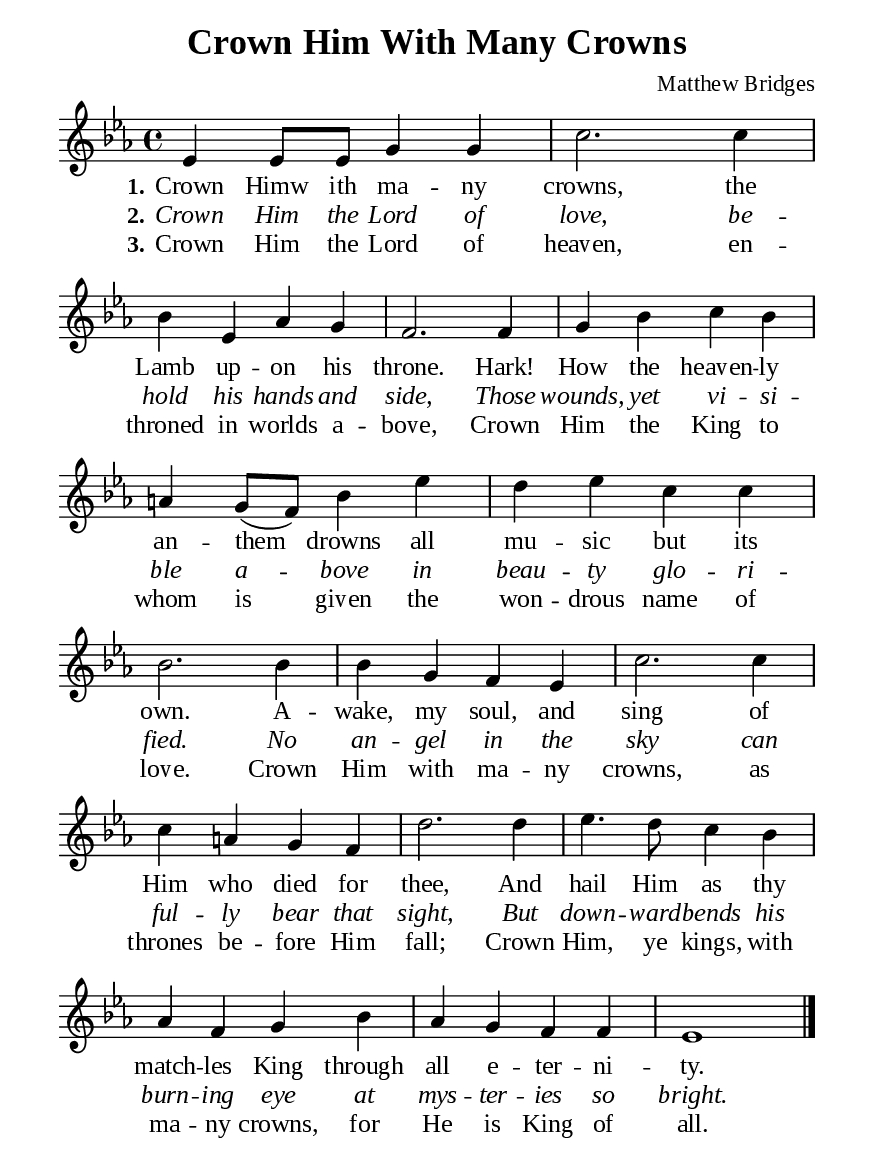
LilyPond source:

%%%%%%%%%%%%%%%%%%%%%%%%%%%%%
% CONTENTS OF THIS DOCUMENT
% 1. Common settings
% 2. Verse music
% 3. Verse lyrics
% 4. Layout
%%%%%%%%%%%%%%%%%%%%%%%%%%%%%

%%%%%%%%%%%%%%%%%%%%%%%%%%%%%
% 1. Common settings
%%%%%%%%%%%%%%%%%%%%%%%%%%%%%
\version "2.18.2"

\header {
  title = "Crown Him With Many Crowns"
  composer = "Matthew Bridges"
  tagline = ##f
}

global= {
  \key ees \major
  \time 4/4
  \override Score.BarNumber.break-visibility = ##(#f #f #f)
  \override Lyrics.LyricSpace.minimum-distance = #2.0
}

\paper {
  #(set-paper-size "a5")
  top-margin = 3.2\mm
  bottom-marign = 10\mm
  left-margin = 10\mm
  right-margin = 10\mm
  indent = #0
  #(define fonts
	 (make-pango-font-tree "Liberation Serif"
	 		       "Liberation Serif"
			       "Liberation Serif"
			       (/ 20 20)))
  system-system-spacing = #'((basic-distance . 3) (padding . 3))
}

printItalic = \with {
  \override LyricText.font-shape = #'italic
}

%%%%%%%%%%%%%%%%%%%%%%%%%%%%%
% 2. Verse music
%%%%%%%%%%%%%%%%%%%%%%%%%%%%%
musicVerseSoprano = \transpose d ees {
\relative c' {
  %{ 01 %} d4 d8 d fis4 fis |
  %{ 02 %} b2. b4 |
  %{ 03 %} a d, g fis |
  %{ 04 %} e2. e4 |
  %{ 05 %} fis a b a |
  %{ 06 %} gis fis8 (e) a4 d |
  %{ 07 %} cis d b b |
  %{ 08 %} a2. a4 |
  %{ 09 %} a fis e d |
  %{ 10 %} b'2. b4 |
  %{ 11 %} b gis fis e |
  %{ 12 %} cis'2. cis4 |
  %{ 13 %} d4. cis8 b4 a |
  %{ 14 %} g e fis a |
  %{ 15 %} g fis e e |
  %{ 16 %} d1 \bar "|."
}
}

%%%%%%%%%%%%%%%%%%%%%%%%%%%%%
% 3. Verse lyrics
%%%%%%%%%%%%%%%%%%%%%%%%%%%%%
verseOne = \lyricmode {
  \set stanza = #"1."
  Crown Himw ith ma -- ny crowns, the Lamb up -- on his throne.
  Hark! How the heaven -- ly an -- them drowns all mu -- sic but its own.
  A -- wake, my soul, and sing of Him who died for thee,
  And hail Him as thy match -- les King through all e -- ter -- ni -- ty.
}

verseTwo = \lyricmode {
  \set stanza = #"2."
  Crown Him the Lord of love, be -- hold his hands and side,
  Those wounds, yet vi -- si -- ble a -- bove in beau -- ty glo -- ri -- fied.
  No an -- gel in the sky can ful -- ly bear that sight,
  But down -- ward -- bends his burn -- ing eye at mys -- ter -- ies so bright.
}

verseThree = \lyricmode {
  \set stanza = #"3."
  Crown Him the Lord of heaven, en -- throned in worlds a -- bove,
  Crown Him the King to whom is given the won -- drous name of love.
  Crown Him with ma -- ny crowns, as thrones be -- fore Him fall;
  Crown Him, ye kings, with ma -- ny crowns, for He is King of all.
}

%%%%%%%%%%%%%%%%%%%%%%%%%%%%%
% 4. Layout
%%%%%%%%%%%%%%%%%%%%%%%%%%%%%
\score {
    \new ChoirStaff <<
      \new Staff <<
        \clef "treble"
        \new Voice = "sopranos" { \global   \musicVerseSoprano }
      >>
      \new Lyrics \lyricsto sopranos \verseOne
      \new Lyrics \printItalic \lyricsto sopranos \verseTwo
      \new Lyrics \lyricsto sopranos \verseThree
    >>
}
